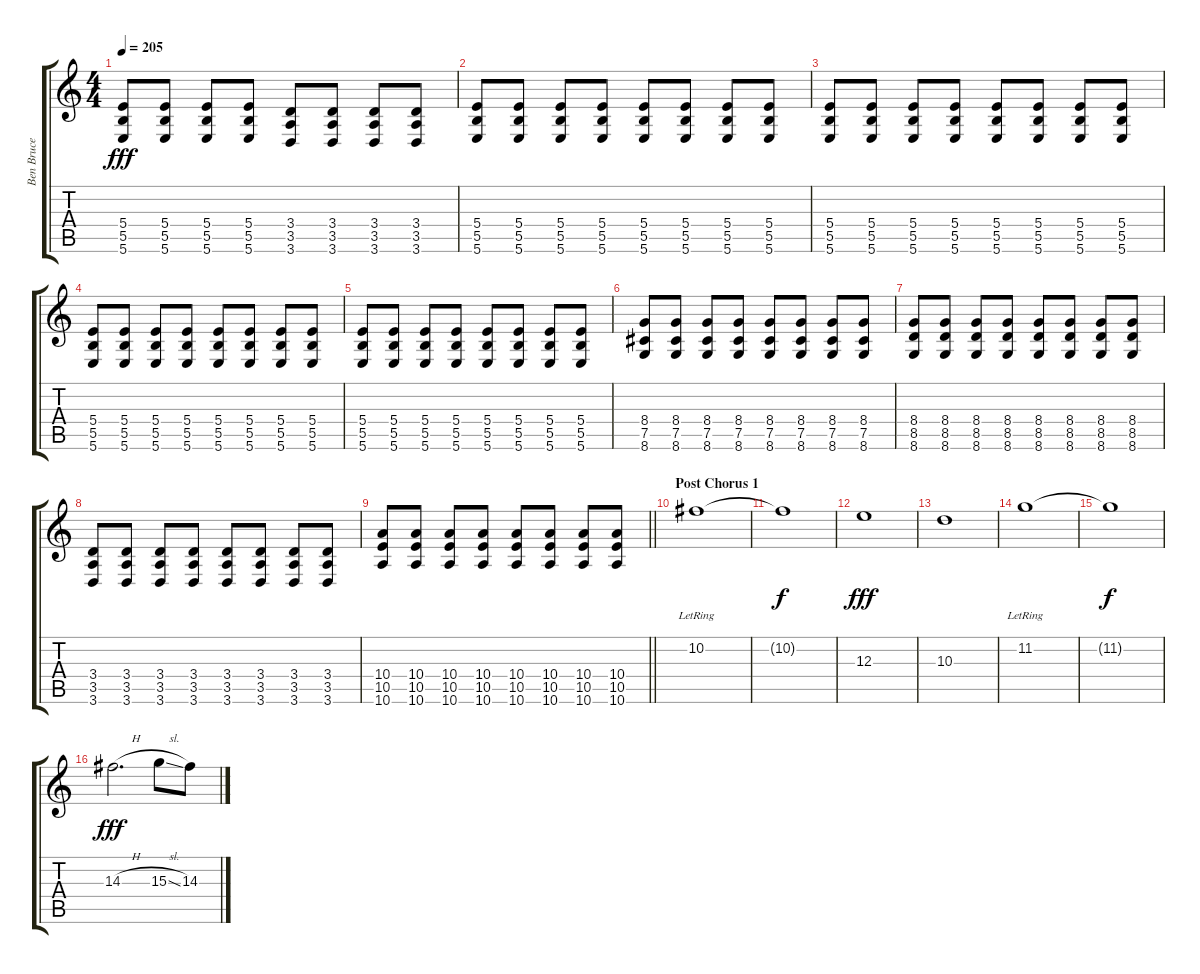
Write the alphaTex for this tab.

\track ("Ben Bruce" "Ben Bruce") {instrument distortionguitar}
\staff {score tabs}
\tuning (Db4 Ab3 E3 B2 Gb2 B1) {hide}
\ts (4 4)
\tempo 205
\clef g2
\ks c
(5.4 5.5 5.6).8{dy fff} (5.4 5.5 5.6).8 (5.4 5.5 5.6).8 (5.4 5.5 5.6).8 (3.4 3.5 3.6).8 (3.4 3.5 3.6).8 (3.4 3.5 3.6).8 (3.4 3.5 3.6).8 |
(5.4 5.5 5.6).8 (5.4 5.5 5.6).8 (5.4 5.5 5.6).8 (5.4 5.5 5.6).8 (5.4 5.5 5.6).8 (5.4 5.5 5.6).8 (5.4 5.5 5.6).8 (5.4 5.5 5.6).8 |
(5.4 5.5 5.6).8 (5.4 5.5 5.6).8 (5.4 5.5 5.6).8 (5.4 5.5 5.6).8 (5.4 5.5 5.6).8 (5.4 5.5 5.6).8 (5.4 5.5 5.6).8 (5.4 5.5 5.6).8 |
(5.4 5.5 5.6).8 (5.4 5.5 5.6).8 (5.4 5.5 5.6).8 (5.4 5.5 5.6).8 (5.4 5.5 5.6).8 (5.4 5.5 5.6).8 (5.4 5.5 5.6).8 (5.4 5.5 5.6).8 |
(5.4 5.5 5.6).8 (5.4 5.5 5.6).8 (5.4 5.5 5.6).8 (5.4 5.5 5.6).8 (5.4 5.5 5.6).8 (5.4 5.5 5.6).8 (5.4 5.5 5.6).8 (5.4 5.5 5.6).8 |
(8.4 7.5 8.6).8 (8.4 7.5 8.6).8 (8.4 7.5 8.6).8 (8.4 7.5 8.6).8 (8.4 7.5 8.6).8 (8.4 7.5 8.6).8 (8.4 7.5 8.6).8 (8.4 7.5 8.6).8 |
(8.4 8.5 8.6).8 (8.4 8.5 8.6).8 (8.4 8.5 8.6).8 (8.4 8.5 8.6).8 (8.4 8.5 8.6).8 (8.4 8.5 8.6).8 (8.4 8.5 8.6).8 (8.4 8.5 8.6).8 |
(3.4 3.5 3.6).8 (3.4 3.5 3.6).8 (3.4 3.5 3.6).8 (3.4 3.5 3.6).8 (3.4 3.5 3.6).8 (3.4 3.5 3.6).8 (3.4 3.5 3.6).8 (3.4 3.5 3.6).8 |
\barLineRight lightlight
(10.4 10.5 10.6).8 (10.4 10.5 10.6).8 (10.4 10.5 10.6).8 (10.4 10.5 10.6).8 (10.4 10.5 10.6).8 (10.4 10.5 10.6).8 (10.4 10.5 10.6).8 (10.4 10.5 10.6).8 |
\section ("" "Post Chorus 1")
10.2{lr}.1 |
10.2{t}.1{dy f} |
12.3.1{dy fff} |
10.3.1 |
11.2{lr}.1 |
11.2{t}.1{dy f} |
14.3{h}.2{d dy fff} 15.3{sl}.8 14.3.8
